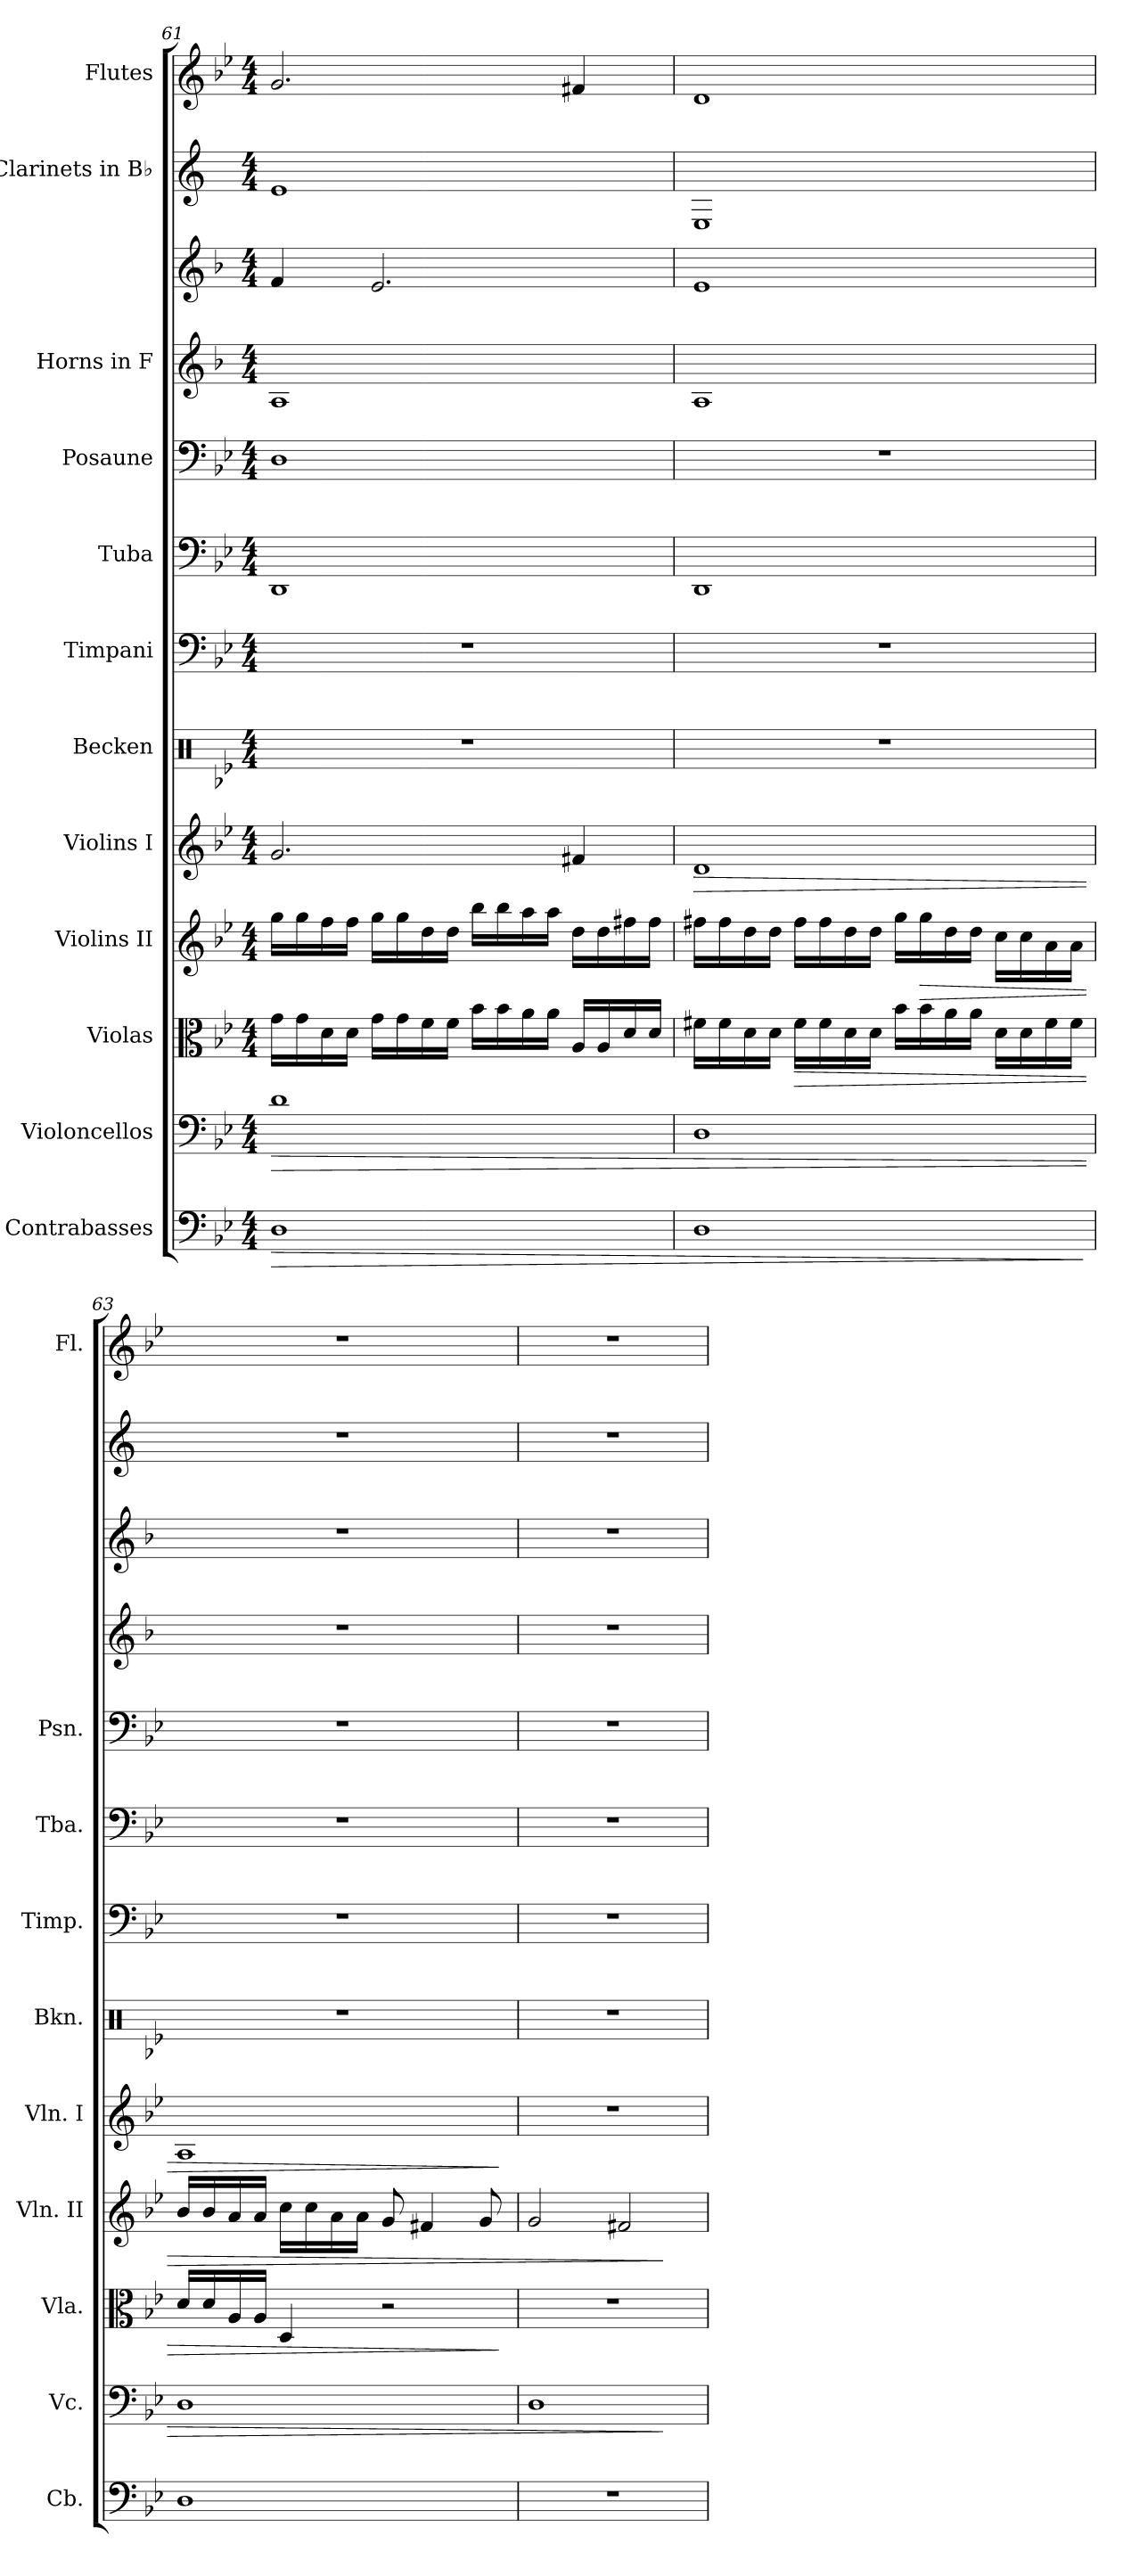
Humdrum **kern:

**kern	**dynam	**kern	**dynam	**kern	**dynam	**kern	**dynam	**kern	**dynam	**kern	**kern	**kern	**kern	**kern	**kern	**kern	**kern
*part12	*part12	*part11	*part11	*part10	*part10	*part9	*part9	*part8	*part8	*part7	*part6	*part5	*part4	*part3	*part3	*part2	*part1
*staff13	*staff13	*staff12	*staff12	*staff11	*staff11	*staff10	*staff10	*staff9	*staff9	*staff8	*staff7	*staff6	*staff5	*staff4	*staff3	*staff2	*staff1
*I"Contrabasses	*	*I"Violoncellos	*	*I"Violas	*	*I"Violins II	*	*I"Violins I	*	*I"Becken	*I"Timpani	*I"Tuba	*I"Posaune	*I"Horns in F	*	*I"Clarinets in B♭	*I"Flutes
*I'Cb.	*	*I'Vc.	*	*I'Vla.	*	*I'Vln. II	*	*I'Vln. I	*	*I'Bkn.	*I'Timp.	*I'Tba.	*I'Psn.	*	*	*	*I'Fl.
*clefF4	*	*clefF4	*	*clefC3	*	*clefG2	*	*clefG2	*	*clefX	*clefF4	*clefF4	*clefF4	*clefG2	*clefG2	*clefG2	*clefG2
*ITrd7c12	*	*	*	*	*	*	*	*	*	*	*	*	*	*ITrd4c7	*ITrd4c7	*ITrd1c2	*
*k[b-e-]	*	*k[b-e-]	*	*k[b-e-]	*	*k[b-e-]	*	*k[b-e-]	*	*k[b-e-]	*k[b-e-]	*k[b-e-]	*k[b-e-]	*k[b-e-]	*k[b-e-]	*k[b-e-]	*k[b-e-]
*M4/4	*	*M4/4	*	*M4/4	*	*M4/4	*	*M4/4	*	*M4/4	*M4/4	*M4/4	*M4/4	*M4/4	*M4/4	*M4/4	*M4/4
=61	=61	=61	=61	=61	=61	=61	=61	=61	=61	=61	=61	=61	=61	=61	=61	=61	=61
!	!LO:HP:b	!	!LO:HP:b	!	!	!	!	!	!	!	!	!	!	!	!	!	!
1DD	>	1d	>	16g\LL	.	16gg\LL	.	2.g/	.	1r	1r	1DD	1D	1D	4B-/	1d	2.g/
.	.	.	.	16g\	.	16gg\	.	.	.	.	.	.	.	.	.	.	.
.	.	.	.	16d\	.	16ff\	.	.	.	.	.	.	.	.	.	.	.
.	.	.	.	16d\JJ	.	16ff\JJ	.	.	.	.	.	.	.	.	.	.	.
.	.	.	.	16g\LL	.	16gg\LL	.	.	.	.	.	.	.	.	2.A/	.	.
.	.	.	.	16g\	.	16gg\	.	.	.	.	.	.	.	.	.	.	.
.	.	.	.	16f\	.	16dd\	.	.	.	.	.	.	.	.	.	.	.
.	.	.	.	16f\JJ	.	16dd\JJ	.	.	.	.	.	.	.	.	.	.	.
.	.	.	.	16b-\LL	.	16bb-\LL	.	.	.	.	.	.	.	.	.	.	.
.	.	.	.	16b-\	.	16bb-\	.	.	.	.	.	.	.	.	.	.	.
.	.	.	.	16a\	.	16aa\	.	.	.	.	.	.	.	.	.	.	.
.	.	.	.	16a\JJ	.	16aa\JJ	.	.	.	.	.	.	.	.	.	.	.
.	.	.	.	16A/LL	.	16dd\LL	.	4f#X/	.	.	.	.	.	.	.	.	4f#X/
.	.	.	.	16A/	.	16dd\	.	.	.	.	.	.	.	.	.	.	.
.	.	.	.	16d/	.	16ff#X\	.	.	.	.	.	.	.	.	.	.	.
.	.	.	.	16d/JJ	.	16ff#\JJ	.	.	.	.	.	.	.	.	.	.	.
!!LO:LB:g=z
=62	=62	=62	=62	=62	=62	=62	=62	=62	=62	=62	=62	=62	=62	=62	=62	=62	=62
!	!	!	!	!	!	!	!	!	!LO:HP:b	!	!	!	!	!	!	!	!
1DD	.	1D	.	16f#X\LL	.	16ff#X\LL	.	1d	>	1r	1r	1DD	1r	1D	1A	1D	1d
.	.	.	.	16f#\	.	16ff#\	.	.	.	.	.	.	.	.	.	.	.
.	.	.	.	16d\	.	16dd\	.	.	.	.	.	.	.	.	.	.	.
.	.	.	.	16d\JJ	.	16dd\JJ	.	.	.	.	.	.	.	.	.	.	.
!	!	!	!	!	!LO:HP:b	!	!	!	!	!	!	!	!	!	!	!	!
.	.	.	.	16f#\LL	>	16ff#\LL	.	.	.	.	.	.	.	.	.	.	.
.	.	.	.	16f#\	.	16ff#\	.	.	.	.	.	.	.	.	.	.	.
.	.	.	.	16d\	.	16dd\	.	.	.	.	.	.	.	.	.	.	.
.	.	.	.	16d\JJ	.	16dd\JJ	.	.	.	.	.	.	.	.	.	.	.
.	.	.	.	16b-\LL	.	16gg\LL	.	.	.	.	.	.	.	.	.	.	.
!	!	!	!	!	!	!	!LO:HP:b	!	!	!	!	!	!	!	!	!	!
.	.	.	.	16b-\	.	16gg\	>	.	.	.	.	.	.	.	.	.	.
.	.	.	.	16a\	.	16dd\	.	.	.	.	.	.	.	.	.	.	.
.	.	.	.	16a\JJ	.	16dd\JJ	.	.	.	.	.	.	.	.	.	.	.
.	.	.	.	16d\LL	.	16cc\LL	.	.	.	.	.	.	.	.	.	.	.
.	.	.	.	16d\	.	16cc\	.	.	.	.	.	.	.	.	.	.	.
.	.	.	.	16f#\	.	16a\	.	.	.	.	.	.	.	.	.	.	.
.	.	.	.	16f#\JJ	.	16a\JJ	.	.	.	.	.	.	.	.	.	.	.
.	]	.	.	.	.	.	.	.	.	.	.	.	.	.	.	.	.
=63	=63	=63	=63	=63	=63	=63	=63	=63	=63	=63	=63	=63	=63	=63	=63	=63	=63
1DD	.	1D	.	16d/LL	.	16b-/LL	.	1A	.	1r	1r	1r	1r	1r	1r	1r	1r
.	.	.	.	16d/	.	16b-/	.	.	.	.	.	.	.	.	.	.	.
.	.	.	.	16A/	.	16a/	.	.	.	.	.	.	.	.	.	.	.
.	.	.	.	16A/JJ	.	16a/JJ	.	.	.	.	.	.	.	.	.	.	.
.	.	.	.	4D/	.	16cc\LL	.	.	.	.	.	.	.	.	.	.	.
.	.	.	.	.	.	16cc\	.	.	.	.	.	.	.	.	.	.	.
.	.	.	.	.	.	16a\	.	.	.	.	.	.	.	.	.	.	.
.	.	.	.	.	.	16a\JJ	.	.	.	.	.	.	.	.	.	.	.
.	.	.	.	2r	.	8g/	.	.	.	.	.	.	.	.	.	.	.
.	.	.	.	.	.	4f#X/	.	.	.	.	.	.	.	.	.	.	.
.	.	.	.	.	.	8g/	.	.	.	.	.	.	.	.	.	.	.
.	.	.	.	.	]	.	.	.	]	.	.	.	.	.	.	.	.
=64	=64	=64	=64	=64	=64	=64	=64	=64	=64	=64	=64	=64	=64	=64	=64	=64	=64
1r	.	1D	.	1r	.	2g/	.	1r	.	1r	1r	1r	1r	1r	1r	1r	1r
.	.	.	.	.	.	2f#X/	.	.	.	.	.	.	.	.	.	.	.
.	.	.	]	.	.	.	]	.	.	.	.	.	.	.	.	.	.
=	=	=	=	=	=	=	=	=	=	=	=	=	=	=	=	=	=
*-	*-	*-	*-	*-	*-	*-	*-	*-	*-	*-	*-	*-	*-	*-	*-	*-	*-
